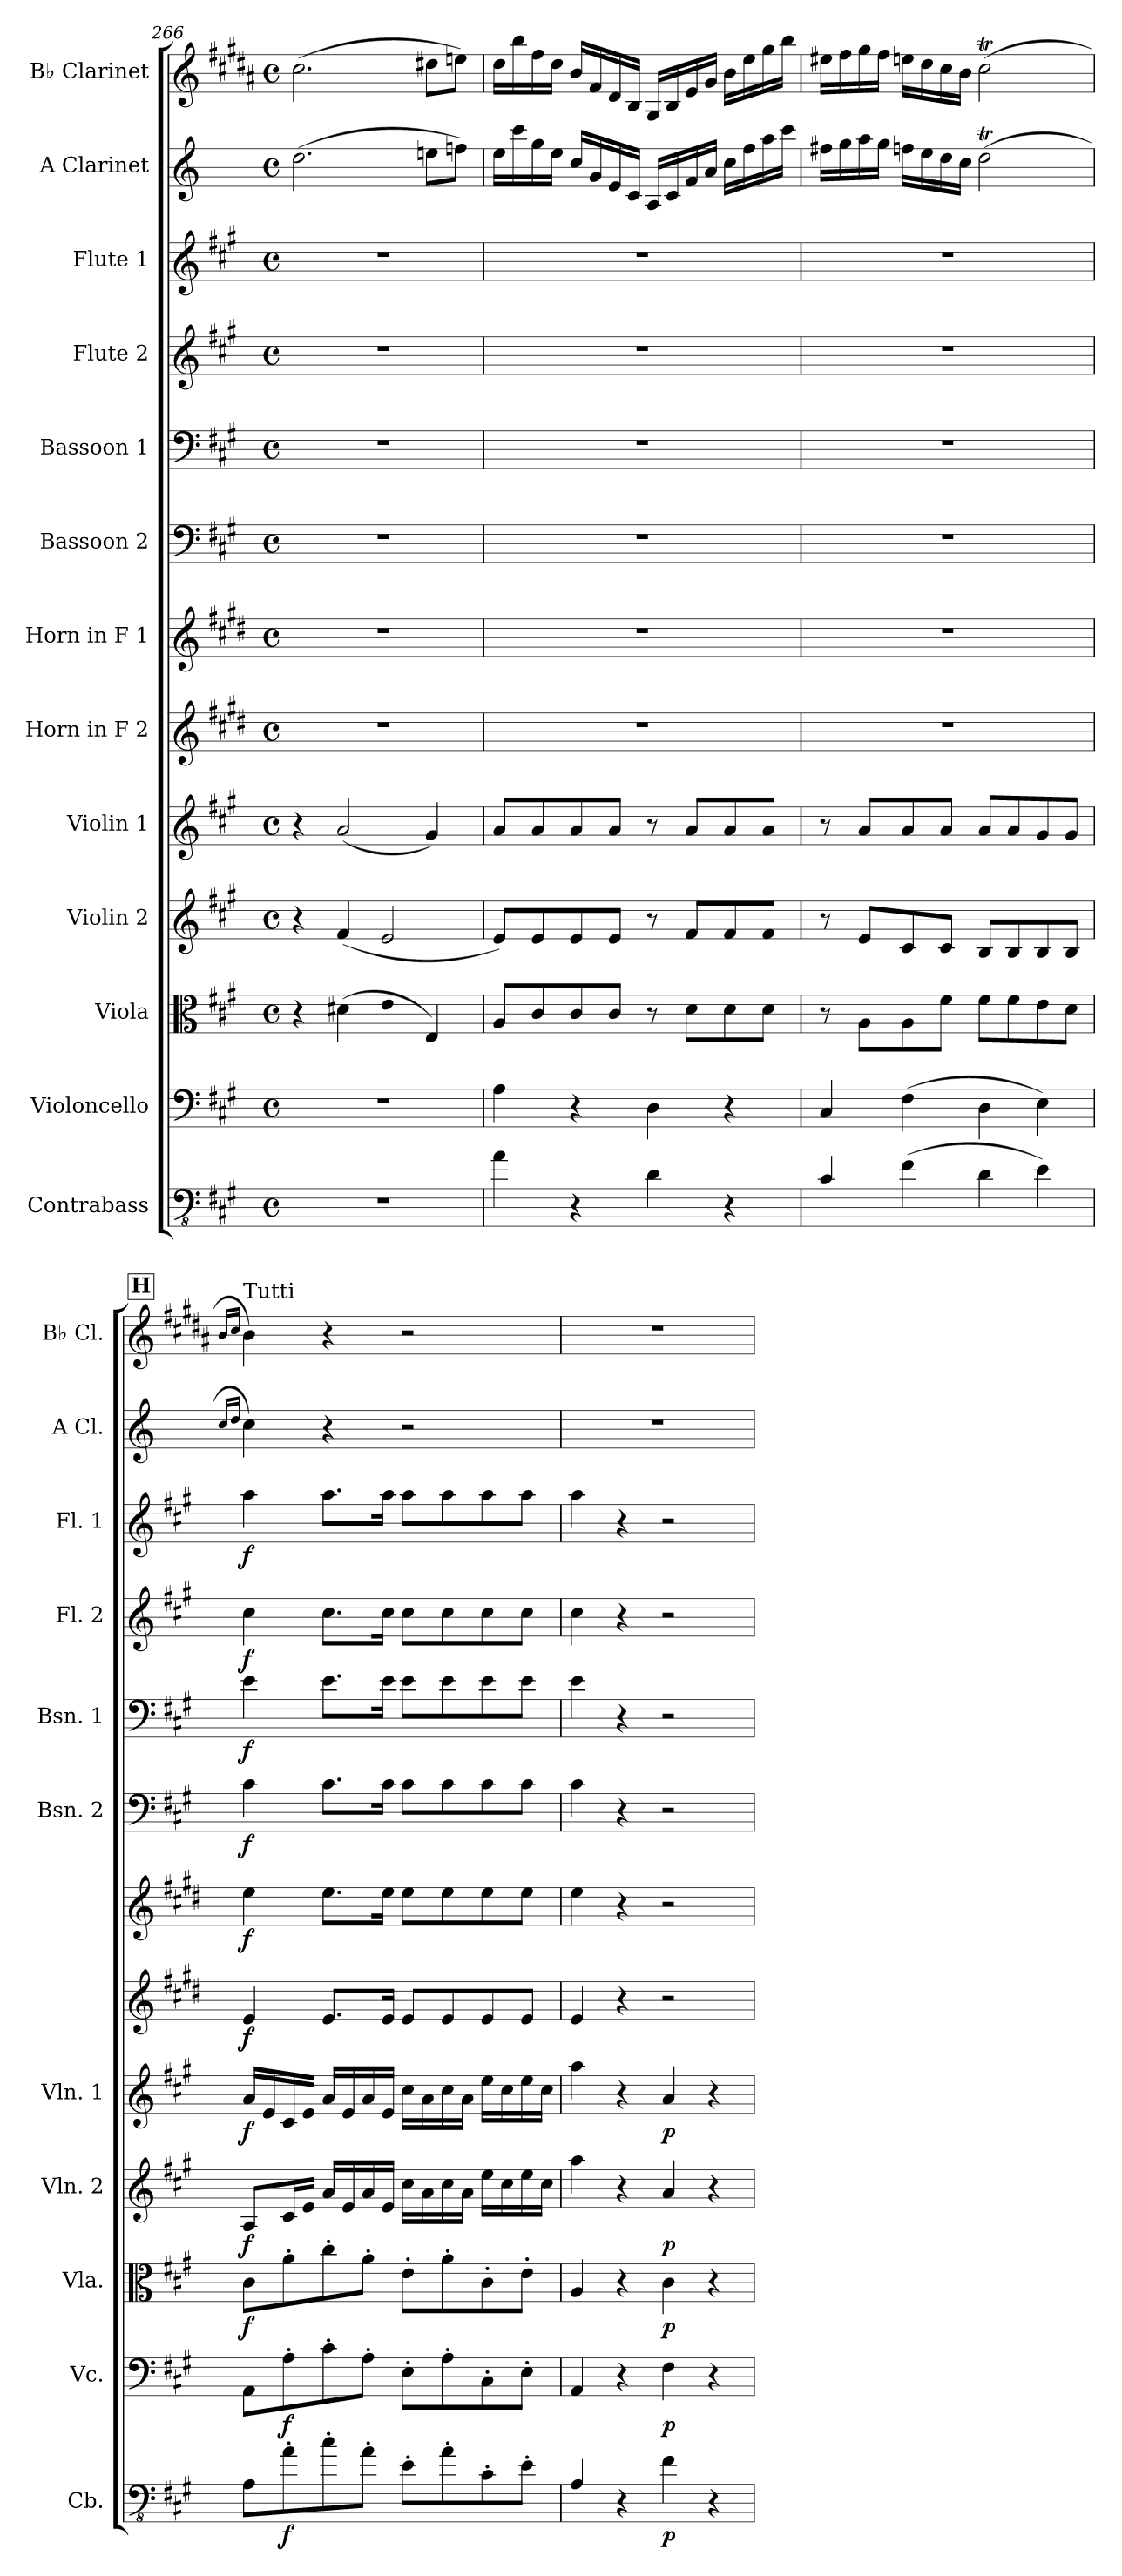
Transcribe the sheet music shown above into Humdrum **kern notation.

**kern	**dynam	**kern	**dynam	**kern	**dynam	**kern	**dynam	**kern	**dynam	**kern	**dynam	**kern	**dynam	**kern	**dynam	**kern	**dynam	**kern	**dynam	**kern	**dynam	**kern	**kern
*part13	*part13	*part12	*part12	*part11	*part11	*part10	*part10	*part9	*part9	*part8	*part8	*part7	*part7	*part6	*part6	*part5	*part5	*part4	*part4	*part3	*part3	*part2	*part1
*staff13	*staff13	*staff12	*staff12	*staff11	*staff11	*staff10	*staff10	*staff9	*staff9	*staff8	*staff8	*staff7	*staff7	*staff6	*staff6	*staff5	*staff5	*staff4	*staff4	*staff3	*staff3	*staff2	*staff1
*I"Contrabass	*	*I"Violoncello	*	*I"Viola	*	*I"Violin 2	*	*I"Violin 1	*	*I"Horn in F 2	*	*I"Horn in F 1	*	*I"Bassoon 2	*	*I"Bassoon 1	*	*I"Flute 2	*	*I"Flute 1	*	*I"A Clarinet	*I"B♭ Clarinet
*I'Cb.	*	*I'Vc.	*	*I'Vla.	*	*I'Vln. 2	*	*I'Vln. 1	*	*	*	*	*	*I'Bsn. 2	*	*I'Bsn. 1	*	*I'Fl. 2	*	*I'Fl. 1	*	*I'A Cl.	*I'B♭ Cl.
*clefFv4	*	*clefF4	*	*clefC3	*	*clefG2	*	*clefG2	*	*clefG2	*	*clefG2	*	*clefF4	*	*clefF4	*	*clefG2	*	*clefG2	*	*clefG2	*clefG2
*ITrd7c12	*	*	*	*	*	*	*	*	*	*ITrd4c7	*	*ITrd4c7	*	*	*	*	*	*	*	*	*	*ITrd2c3	*ITrd1c2
*k[f#c#g#]	*	*k[f#c#g#]	*	*k[f#c#g#]	*	*k[f#c#g#]	*	*k[f#c#g#]	*	*k[f#c#g#]	*	*k[f#c#g#]	*	*k[f#c#g#]	*	*k[f#c#g#]	*	*k[f#c#g#]	*	*k[f#c#g#]	*	*k[f#c#g#]	*k[f#c#g#]
*M4/4	*	*M4/4	*	*M4/4	*	*M4/4	*	*M4/4	*	*M4/4	*	*M4/4	*	*M4/4	*	*M4/4	*	*M4/4	*	*M4/4	*	*M4/4	*M4/4
*met(c)	*	*met(c)	*	*met(c)	*	*met(c)	*	*met(c)	*	*met(c)	*	*met(c)	*	*met(c)	*	*met(c)	*	*met(c)	*	*met(c)	*	*met(c)	*met(c)
=266	=266	=266	=266	=266	=266	=266	=266	=266	=266	=266	=266	=266	=266	=266	=266	=266	=266	=266	=266	=266	=266	=266	=266
1r	.	1r	.	4r	.	4r	.	4r	.	1r	.	1r	.	1r	.	1r	.	1r	.	1r	.	(>2.b\	(>2.b\
.	.	.	.	(>4d#X\	.	(<4f#/	.	(<2a/	.	.	.	.	.	.	.	.	.	.	.	.	.	.	.
.	.	.	.	4e\	.	2e/	.	.	.	.	.	.	.	.	.	.	.	.	.	.	.	.	.
.	.	.	.	4E/)	.	.	.	4g#/)	.	.	.	.	.	.	.	.	.	.	.	.	.	8cc#X\L	8cc#X\L
.	.	.	.	.	.	.	.	.	.	.	.	.	.	.	.	.	.	.	.	.	.	8ddn\J)	8ddn\J)
=267	=267	=267	=267	=267	=267	=267	=267	=267	=267	=267	=267	=267	=267	=267	=267	=267	=267	=267	=267	=267	=267	=267	=267
4AA\	.	4A\	.	8A/L	.	8e/L)	.	8a/L	.	1r	.	1r	.	1r	.	1r	.	1r	.	1r	.	16cc#\LL	16cc#\LL
.	.	.	.	.	.	.	.	.	.	.	.	.	.	.	.	.	.	.	.	.	.	16aa\	16aa\
.	.	.	.	8c#/	.	8e/	.	8a/	.	.	.	.	.	.	.	.	.	.	.	.	.	16ee\	16ee\
.	.	.	.	.	.	.	.	.	.	.	.	.	.	.	.	.	.	.	.	.	.	16cc#\JJ	16cc#\JJ
4r	.	4r	.	8c#/	.	8e/	.	8a/	.	.	.	.	.	.	.	.	.	.	.	.	.	16a/LL	16a/LL
.	.	.	.	.	.	.	.	.	.	.	.	.	.	.	.	.	.	.	.	.	.	16e/	16e/
.	.	.	.	8c#/J	.	8e/J	.	8a/J	.	.	.	.	.	.	.	.	.	.	.	.	.	16c#/	16c#/
.	.	.	.	.	.	.	.	.	.	.	.	.	.	.	.	.	.	.	.	.	.	16A/JJ	16A/JJ
4DD\	.	4D\	.	8r	.	8r	.	8r	.	.	.	.	.	.	.	.	.	.	.	.	.	16F#/LL	16F#/LL
.	.	.	.	.	.	.	.	.	.	.	.	.	.	.	.	.	.	.	.	.	.	16A/	16A/
.	.	.	.	8d\L	.	8f#/L	.	8a/L	.	.	.	.	.	.	.	.	.	.	.	.	.	16d/	16d/
.	.	.	.	.	.	.	.	.	.	.	.	.	.	.	.	.	.	.	.	.	.	16f#/JJ	16f#/JJ
4r	.	4r	.	8d\	.	8f#/	.	8a/	.	.	.	.	.	.	.	.	.	.	.	.	.	16a\LL	16a\LL
.	.	.	.	.	.	.	.	.	.	.	.	.	.	.	.	.	.	.	.	.	.	16dd\	16dd\
.	.	.	.	8d\J	.	8f#/J	.	8a/J	.	.	.	.	.	.	.	.	.	.	.	.	.	16ff#\	16ff#\
.	.	.	.	.	.	.	.	.	.	.	.	.	.	.	.	.	.	.	.	.	.	16aa\JJ	16aa\JJ
!!LO:PB:g=z
=268	=268	=268	=268	=268	=268	=268	=268	=268	=268	=268	=268	=268	=268	=268	=268	=268	=268	=268	=268	=268	=268	=268	=268
4CC#/	.	4C#/	.	8r	.	8r	.	8r	.	1r	.	1r	.	1r	.	1r	.	1r	.	1r	.	16dd#X\LL	16dd#X\LL
.	.	.	.	.	.	.	.	.	.	.	.	.	.	.	.	.	.	.	.	.	.	16ee\	16ee\
.	.	.	.	8A\L	.	8e/L	.	8a/L	.	.	.	.	.	.	.	.	.	.	.	.	.	16ff#\	16ff#\
.	.	.	.	.	.	.	.	.	.	.	.	.	.	.	.	.	.	.	.	.	.	16ee\JJ	16ee\JJ
(>4FF#\	.	(>4F#\	.	8A\	.	8c#/	.	8a/	.	.	.	.	.	.	.	.	.	.	.	.	.	16ddn\LL	16ddn\LL
.	.	.	.	.	.	.	.	.	.	.	.	.	.	.	.	.	.	.	.	.	.	16cc#\	16cc#\
.	.	.	.	8f#\J	.	8c#/J	.	8a/J	.	.	.	.	.	.	.	.	.	.	.	.	.	16b\	16b\
.	.	.	.	.	.	.	.	.	.	.	.	.	.	.	.	.	.	.	.	.	.	16a\JJ	16a\JJ
4DD\	.	4D\	.	8f#\L	.	8B/L	.	8a/L	.	.	.	.	.	.	.	.	.	.	.	.	.	(>2bT\	(>2bT\
.	.	.	.	8f#\	.	8B/	.	8a/	.	.	.	.	.	.	.	.	.	.	.	.	.	.	.
4EE\)	.	4E\)	.	8e\	.	8B/	.	8g#/	.	.	.	.	.	.	.	.	.	.	.	.	.	.	.
.	.	.	.	8d\J	.	8B/J	.	8g#/J	.	.	.	.	.	.	.	.	.	.	.	.	.	.	.
!!LO:REH:place=s1:a:B:fs=14:t=H
=269	=269	=269	=269	=269	=269	=269	=269	=269	=269	=269	=269	=269	=269	=269	=269	=269	=269	=269	=269	=269	=269	=269	=269
.	.	.	.	.	.	.	.	.	.	.	.	.	.	.	.	.	.	.	.	.	.	16qa/LL	16qa/LL
.	.	.	.	.	.	.	.	.	.	.	.	.	.	.	.	.	.	.	.	.	.	16qb/JJ	16qb/JJ
!	!	!	!	!	!	!	!	!	!	!	!	!	!	!	!	!	!	!	!	!	!	!	!LO:TX:t=Tutti
!	!	!	!	!	!LO:DY:b	!	!LO:DY:b	!	!LO:DY:b	!	!LO:DY:b	!	!LO:DY:b	!	!LO:DY:b	!	!LO:DY:b	!	!LO:DY:b	!	!LO:DY:b	!	!
8AAA\L	.	8AA\L	.	8c#\L	f	8A/L	f	16a/LL	f	4A/	f	4a\	f	4c#\	f	4e\	f	4cc#\	f	4aa\	f	4a\)	4a\)
.	.	.	.	.	.	.	.	16e/	.	.	.	.	.	.	.	.	.	.	.	.	.	.	.
!	!LO:DY:b	!	!LO:DY:b	!	!	!	!	!	!	!	!	!	!	!	!	!	!	!	!	!	!	!	!
8AA'\	f	8A'\	f	8a'\	.	16c#/L	.	16c#/	.	.	.	.	.	.	.	.	.	.	.	.	.	.	.
.	.	.	.	.	.	16e/JJ	.	16e/JJ	.	.	.	.	.	.	.	.	.	.	.	.	.	.	.
8C#'\	.	8c#'\	.	8cc#'\	.	16a/LL	.	16a/LL	.	8.A/L	.	8.a\L	.	8.c#\L	.	8.e\L	.	8.cc#\L	.	8.aa\L	.	4r	4r
.	.	.	.	.	.	16e/	.	16e/	.	.	.	.	.	.	.	.	.	.	.	.	.	.	.
8AA'\J	.	8A'\J	.	8a'\J	.	16a/	.	16a/	.	.	.	.	.	.	.	.	.	.	.	.	.	.	.
.	.	.	.	.	.	16e/JJ	.	16e/JJ	.	16A/Jk	.	16a\Jk	.	16c#\Jk	.	16e\Jk	.	16cc#\Jk	.	16aa\Jk	.	.	.
8EE'\L	.	8E'\L	.	8e'\L	.	16cc#\LL	.	16cc#\LL	.	8A/L	.	8a\L	.	8c#\L	.	8e\L	.	8cc#\L	.	8aa\L	.	2r	2r
.	.	.	.	.	.	16a\	.	16a\	.	.	.	.	.	.	.	.	.	.	.	.	.	.	.
8AA'\	.	8A'\	.	8a'\	.	16cc#\	.	16cc#\	.	8A/	.	8a\	.	8c#\	.	8e\	.	8cc#\	.	8aa\	.	.	.
.	.	.	.	.	.	16a\JJ	.	16a\JJ	.	.	.	.	.	.	.	.	.	.	.	.	.	.	.
8CC#'\	.	8C#'\	.	8c#'\	.	16ee\LL	.	16ee\LL	.	8A/	.	8a\	.	8c#\	.	8e\	.	8cc#\	.	8aa\	.	.	.
.	.	.	.	.	.	16cc#\	.	16cc#\	.	.	.	.	.	.	.	.	.	.	.	.	.	.	.
8EE'\J	.	8E'\J	.	8e'\J	.	16ee\	.	16ee\	.	8A/J	.	8a\J	.	8c#\J	.	8e\J	.	8cc#\J	.	8aa\J	.	.	.
.	.	.	.	.	.	16cc#\JJ	.	16cc#\JJ	.	.	.	.	.	.	.	.	.	.	.	.	.	.	.
=270	=270	=270	=270	=270	=270	=270	=270	=270	=270	=270	=270	=270	=270	=270	=270	=270	=270	=270	=270	=270	=270	=270	=270
4AAA/	.	4AA/	.	4A/	.	4aa\	.	4aa\	.	4A/	.	4a\	.	4c#\	.	4e\	.	4cc#\	.	4aa\	.	1r	1r
4r	.	4r	.	4r	.	4r	.	4r	.	4r	.	4r	.	4r	.	4r	.	4r	.	4r	.	.	.
!	!LO:DY:b	!	!LO:DY:b	!	!LO:DY:b	!	!LO:DY:b	!	!LO:DY:b	!	!	!	!	!	!	!	!	!	!	!	!	!	!
4FF#\	p	4F#\	p	4c#\	p	4a/	p	4a/	p	2r	.	2r	.	2r	.	2r	.	2r	.	2r	.	.	.
4r	.	4r	.	4r	.	4r	.	4r	.	.	.	.	.	.	.	.	.	.	.	.	.	.	.
=	=	=	=	=	=	=	=	=	=	=	=	=	=	=	=	=	=	=	=	=	=	=	=
*-	*-	*-	*-	*-	*-	*-	*-	*-	*-	*-	*-	*-	*-	*-	*-	*-	*-	*-	*-	*-	*-	*-	*-
